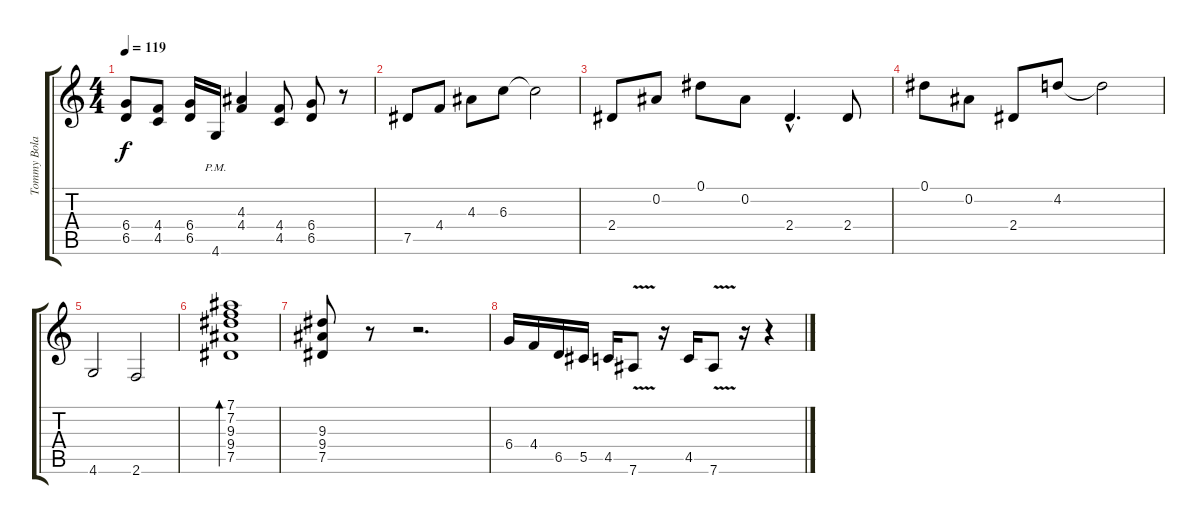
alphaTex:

\track ("Tommy Bolan" "Tommy Bola") {instrument electricguitarclean}
\staff {score tabs}
\tuning (Eb4 Bb3 Gb3 Db3 Ab2 Eb2) {hide}
\ts (4 4)
\tempo 119
\clef g2
\ks c
(6.4 6.5).8{dy f} (4.4 4.5).8 (6.4 6.5).16 4.6{pm}.16 (4.3 4.4).4 (4.4 4.5).8 (6.4 6.5).8 r.8 |
7.5.8 4.4.8 4.3.8 6.3.8 6.3{t}.2{volume 4} |
2.4.8{volume 7} 0.2.8 0.1.8 0.2.8 2.4{hac}.4{d} 2.4.8 |
0.1.8 0.2.8 2.4.8 4.2.8 4.2{t}.2 |
4.6.2{volume 11} 2.6.2 |
(7.1 7.2 9.3 9.4 7.5).1{bd 120 volume 3} |
(9.3 9.4 7.5).8{volume 11} r.8 r.2{d} |
6.4.16 4.4.16 6.5.16 5.5.16 4.5.16 7.6{v}.8 r.16 4.5.16 7.6{v}.8 r.16 r.4
